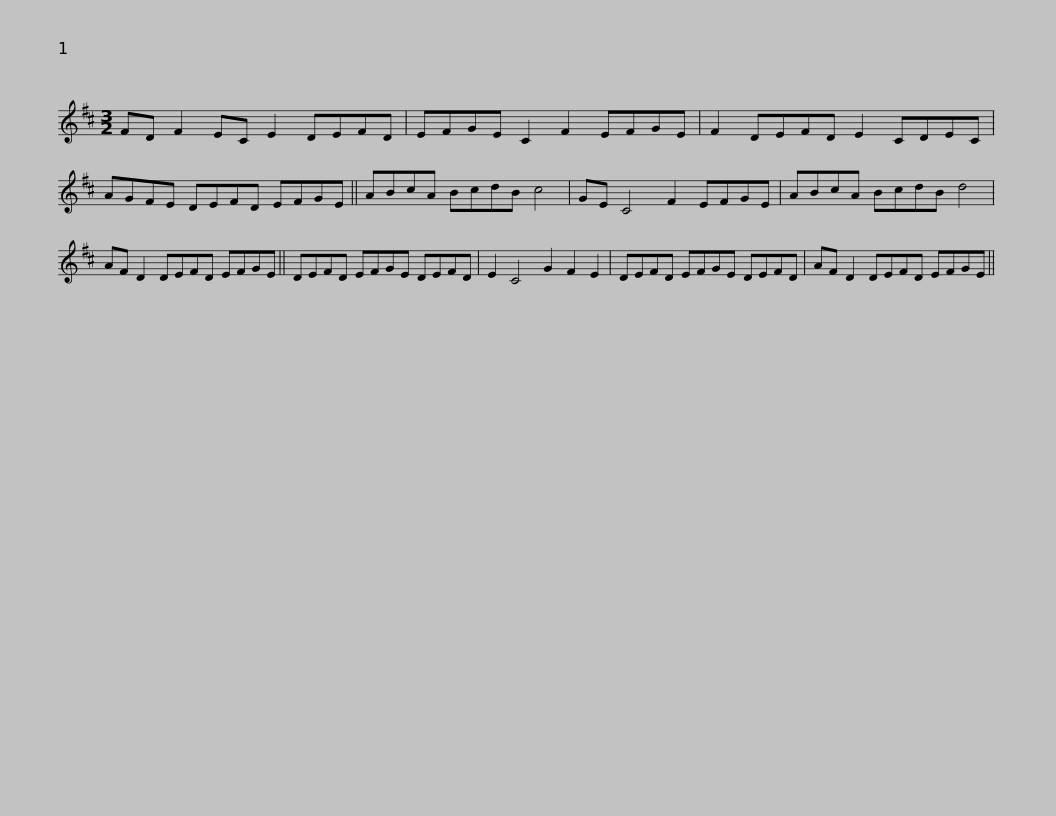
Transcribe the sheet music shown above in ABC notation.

X:1
L:1/8
M:3/2
I:linebreak $
K:D
V:1 treble
V:1
 FD F2 EC E2 DEFD | EFGE C2 F2 EFGE | F2 DEFD E2 CDEC | AGFE DEFD EFGE ||$ ABcA BcdB c4 | %5
 GE C4 F2 EFGE | ABcA BcdB d4 | AF D2 DEFD EFGE ||$ DEFD EFGE DEFD | E2 C4 G2 F2 E2 | %10
 DEFD EFGE DEFD | AF D2 DEFD EFGE || %12
